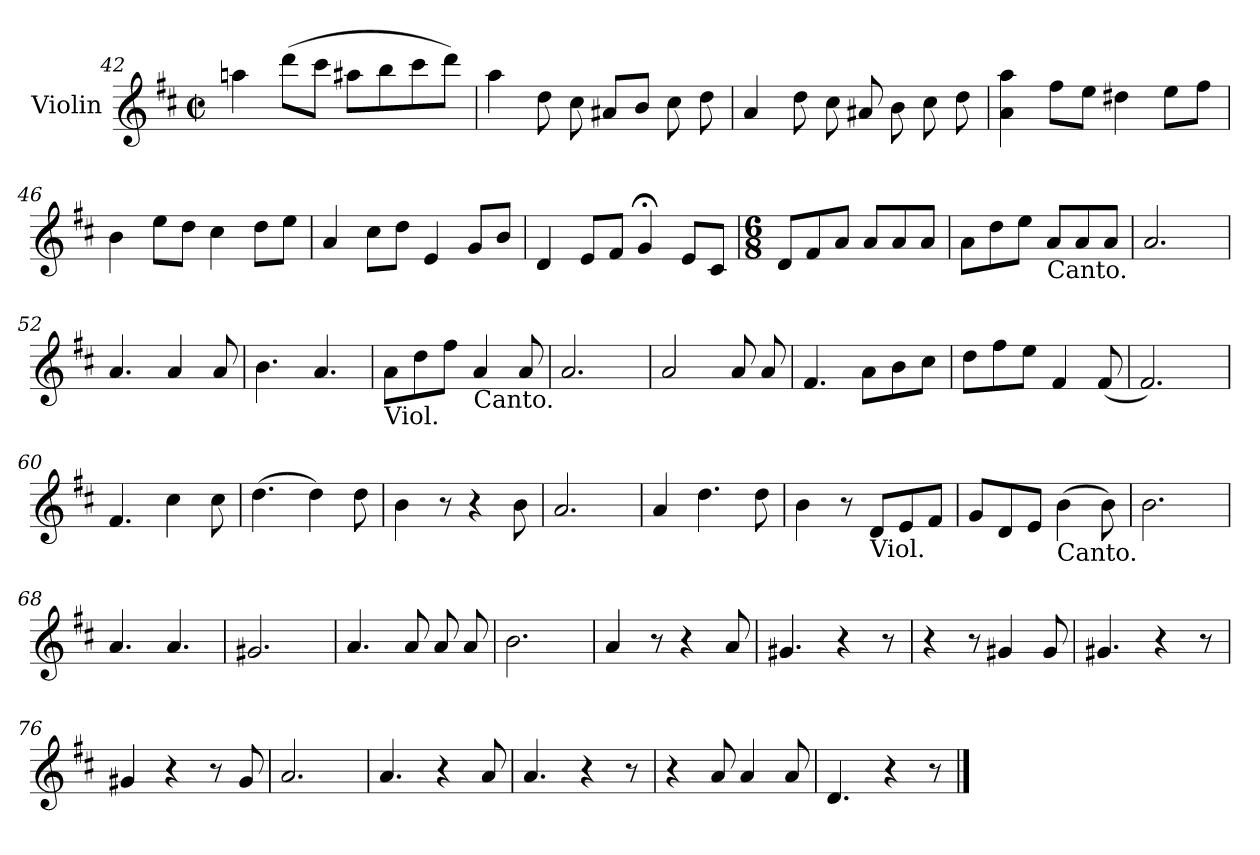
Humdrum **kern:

**kern	**dynam
*part1	*part1
*staff1	*staff1
*I"Violin	*
*I'Vln.	*
*clefG2	*
*k[f#c#]	*
*M2/2	*
*met(c|)	*
=42	=42
4aan\	.
(>8dddL	.
8ccc#J	.
8aa#XL	.
8bb	.
8ccc#	.
8dddJ)	.
=43	=43
4aa\	.
8dd\	.
8cc#\	.
8a#XL	.
8bJ	.
8cc#\	.
8dd\	.
=44	=44
4a/	.
8dd\	.
8cc#\	.
8a#X/	.
8b\	.
8cc#\	.
8dd\	.
!!LO:PB:g=z
=45	=45
4a\ 4aa\	.
8ff#L	.
8eeJ	.
4dd#X\	.
8eeL	.
8ff#J	.
=46	=46
4b\	.
8eeL	.
8ddJ	.
4cc#\	.
8ddL	.
8eeJ	.
=47	=47
4a/	.
8cc#L	.
8ddJ	.
4e/	.
8gL	.
8bJ	.
=48	=48
4d/	.
8eL	.
8f#J	.
4g;</	.
8eL	.
8c#J	.
=49	=49
*M6/8	*
!	!LO:DY:a
8dL	Allegretto
8f#	.
8aJ	.
8aL	.
8a	.
8aJ	.
!!LO:LB:g=z
=50	=50
8aL	.
8dd	.
8eeJ	.
!LO:TX:b:t=Canto.	!
8aL	.
8a	.
8aJ	.
=51	=51
2.a/	.
=52	=52
4.a/	.
4a/	.
8a/	.
=53	=53
4.b\	.
4.a/	.
=54	=54
!LO:TX:b:t=Viol.	!
8aL	.
8dd	.
8ff#J	.
!LO:TX:b:t=Canto.	!
4a/	.
8a/	.
=55	=55
2.a/	.
=56	=56
2a/	.
8a/	.
8a/	.
=57	=57
4.f#/	.
8aL	.
8b	.
8cc#J	.
!!LO:LB:g=z
=58	=58
8ddL	.
8ff#	.
8eeJ	.
4f#/	.
(<8f#/	.
=59	=59
2.f#/)	.
=60	=60
4.f#/	.
4cc#\	.
8cc#\	.
=61	=61
(>4.dd\	.
4dd\)	.
8dd\	.
=62	=62
4b\	.
8r	.
4r	.
8b\	.
=63	=63
2.a/	.
=64	=64
4a/	.
4.dd\	.
8dd\	.
=65	=65
4b\	.
8r	.
!LO:TX:b:t=Viol.	!
8dL	.
8e	.
8f#J	.
!!LO:LB:g=z
=66	=66
8gL	.
8d	.
8eJ	.
!LO:TX:b:t=Canto.	!
(>4b\	.
8b\)	.
=67	=67
2.b\	.
=68	=68
4.a/	.
4.a/	.
=69	=69
2.g#X/	.
=70	=70
4.a/	.
8a/	.
8a/	.
8a/	.
=71	=71
2.b\	.
=72	=72
4a/	.
8r	.
4r	.
8a/	.
=73	=73
4.g#X/	.
4r	.
8r	.
!!LO:LB:g=z
=74	=74
4r	.
8r	.
4g#X/	.
8g#/	.
=75	=75
4.g#X/	.
4r	.
8r	.
=76	=76
4g#X/	.
4r	.
8r	.
8g#/	.
=77	=77
2.a/	.
=78	=78
4.a/	.
4r	.
8a/	.
=79	=79
4.a/	.
4r	.
8r	.
=80	=80
4r	.
8a/	.
4a/	.
8a/	.
=81	=81
4.d/	.
4r	.
8r	.
==	==
*-	*-
